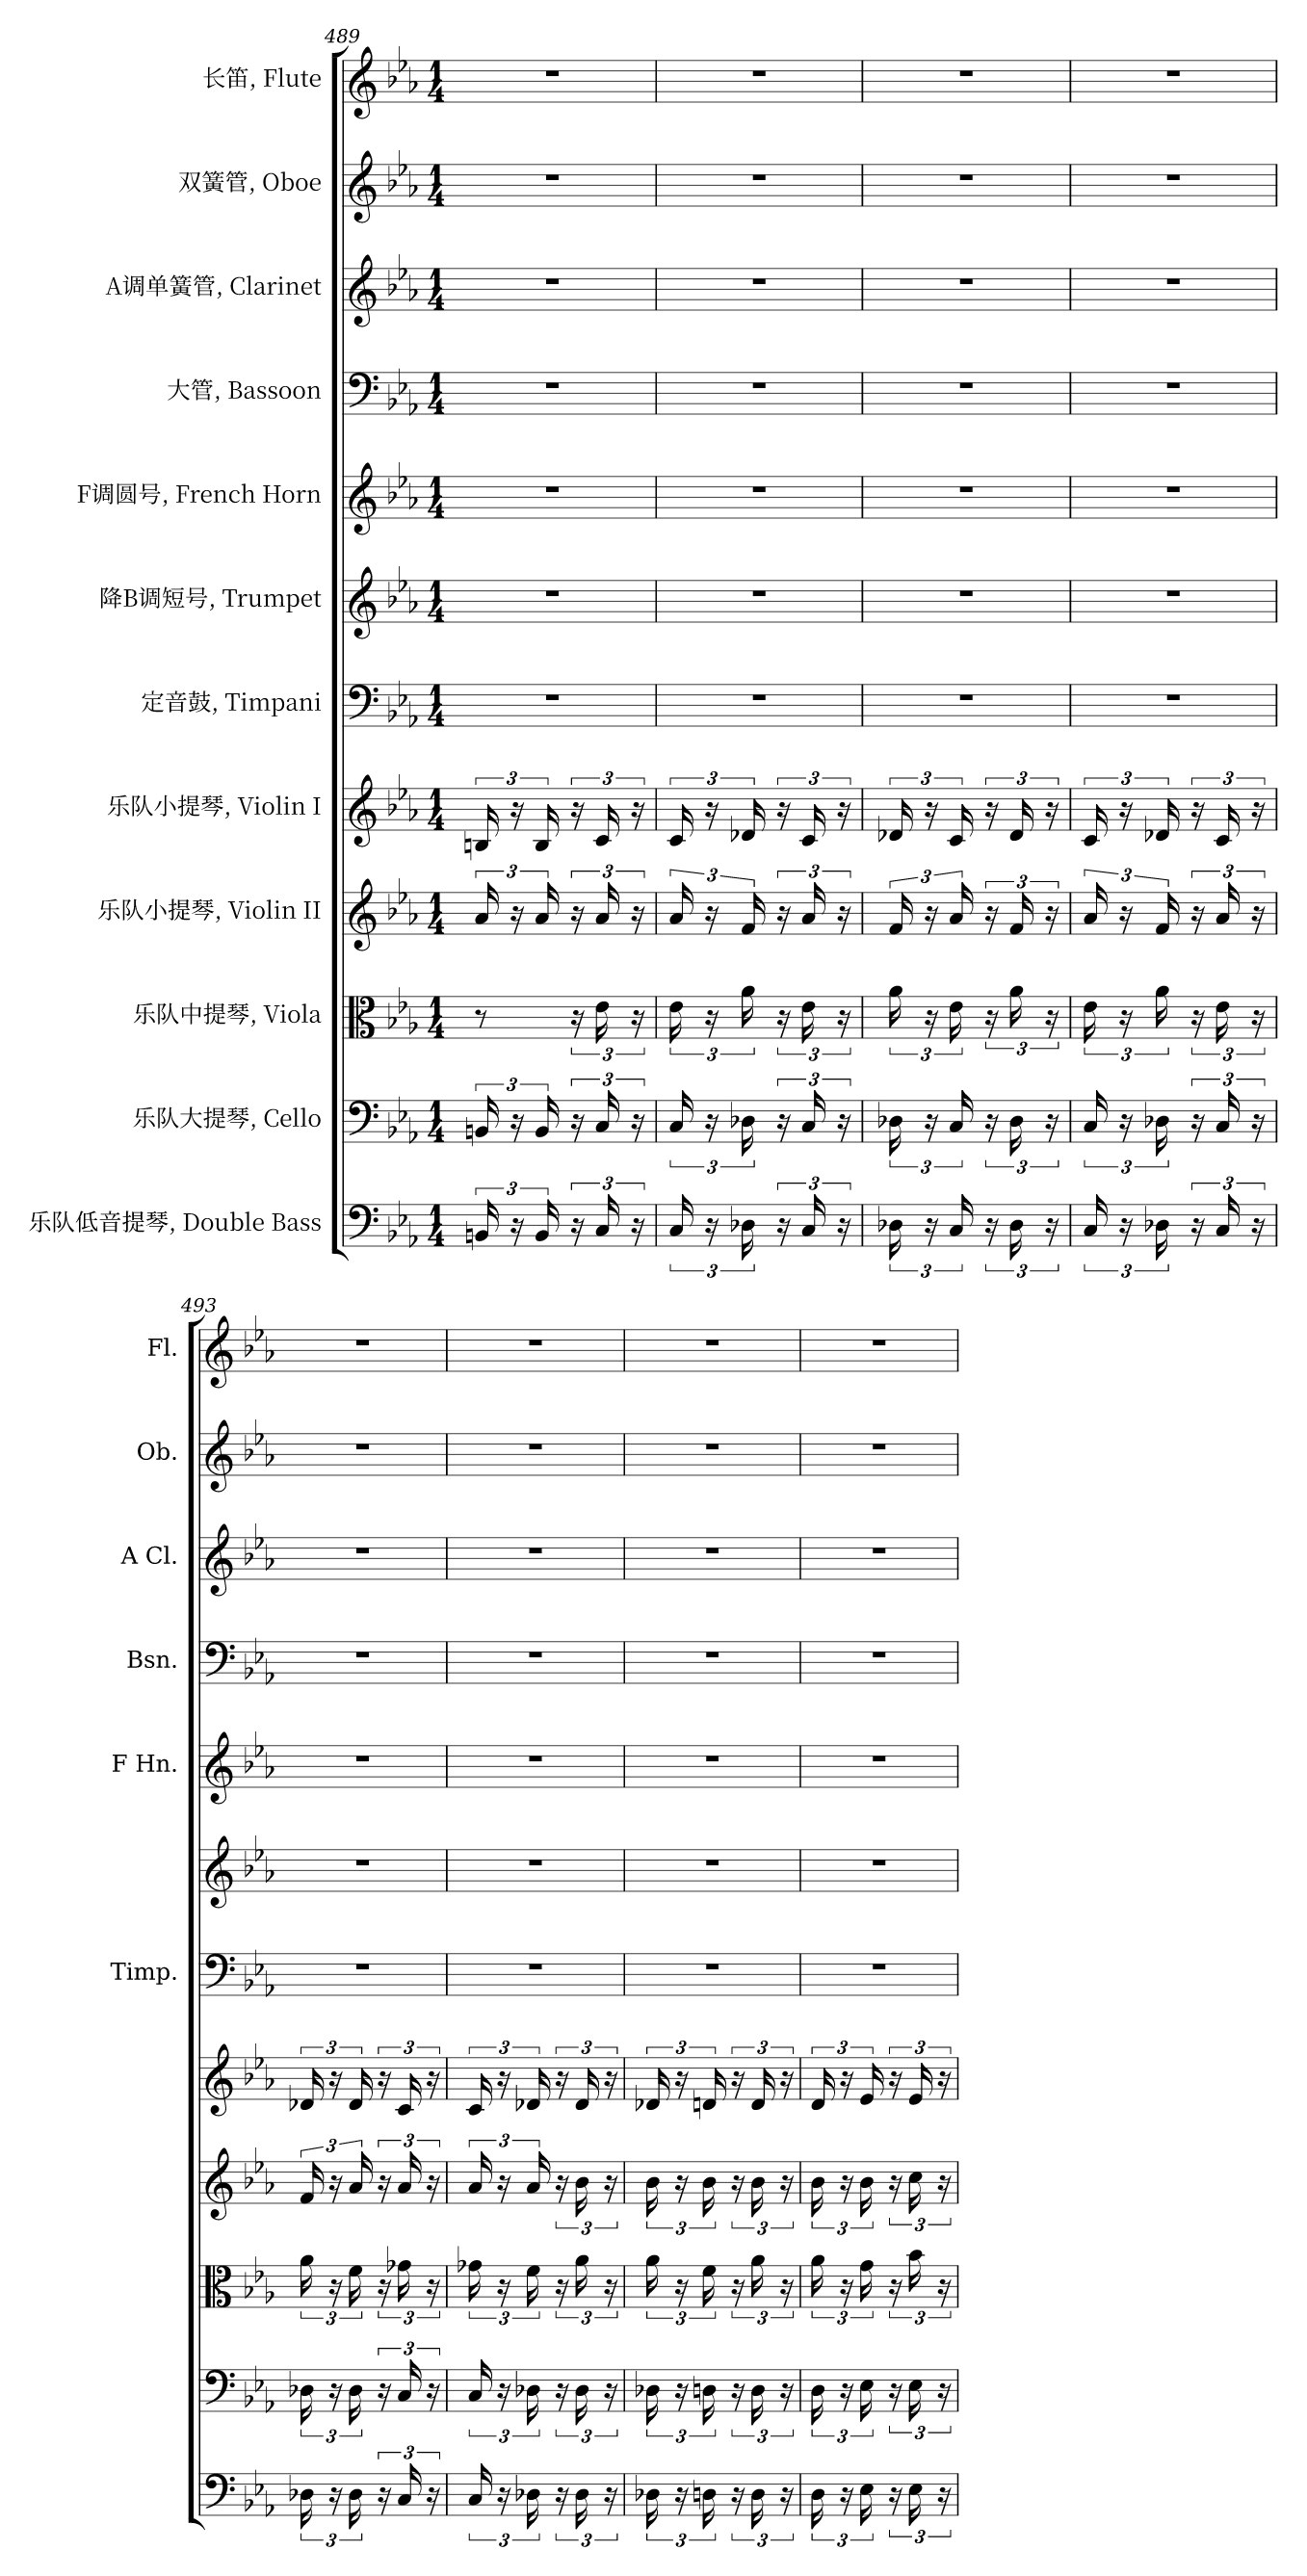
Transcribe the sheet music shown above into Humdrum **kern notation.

**kern	**kern	**kern	**kern	**kern	**kern	**kern	**kern	**kern	**kern	**kern	**kern
*part12	*part11	*part10	*part9	*part8	*part7	*part6	*part5	*part4	*part3	*part2	*part1
*staff12	*staff11	*staff10	*staff9	*staff8	*staff7	*staff6	*staff5	*staff4	*staff3	*staff2	*staff1
*I"乐队低音提琴, Double Bass	*I"乐队大提琴, Cello	*I"乐队中提琴, Viola	*I"乐队小提琴, Violin II	*I"乐队小提琴, Violin I	*I"定音鼓, Timpani	*I"降B调短号, Trumpet	*I"F调圆号, French Horn	*I"大管, Bassoon	*I"A调单簧管, Clarinet	*I"双簧管, Oboe	*I"长笛, Flute
*	*	*	*	*	*I'Timp.	*	*I'F Hn.	*I'Bsn.	*I'A Cl.	*I'Ob.	*I'Fl.
*clefF4	*clefF4	*clefC3	*clefG2	*clefG2	*clefF4	*clefG2	*clefG2	*clefF4	*clefG2	*clefG2	*clefG2
*ITrd7c12	*	*	*	*	*	*ITrd1c2	*ITrd4c7	*	*ITrd2c3	*	*
*k[b-e-a-]	*k[b-e-a-]	*k[b-e-a-]	*k[b-e-a-]	*k[b-e-a-]	*k[b-e-a-]	*k[b-e-a-d-g-]	*k[b-e-a-d-]	*k[b-e-a-]	*k[]	*k[b-e-a-]	*k[b-e-a-]
*M1/4	*M1/4	*M1/4	*M1/4	*M1/4	*M1/4	*M1/4	*M1/4	*M1/4	*M1/4	*M1/4	*M1/4
=489	=489	=489	=489	=489	=489	=489	=489	=489	=489	=489	=489
24BBBn/	24BBn/	8r	24a-/	24Bn/	4r	4r	4r	4r	4r	4r	4r
24r	24r	.	24r	24r	.	.	.	.	.	.	.
24BBB/	24BB/	.	24a-/	24B/	.	.	.	.	.	.	.
24r	24r	24r	24r	24r	.	.	.	.	.	.	.
24CC/	24C/	24e-\	24a-/	24c/	.	.	.	.	.	.	.
24r	24r	24r	24r	24r	.	.	.	.	.	.	.
=490	=490	=490	=490	=490	=490	=490	=490	=490	=490	=490	=490
24CC/	24C/	24e-\	24a-/	24c/	4r	4r	4r	4r	4r	4r	4r
24r	24r	24r	24r	24r	.	.	.	.	.	.	.
24DD-X\	24D-X\	24a-\	24f/	24d-X/	.	.	.	.	.	.	.
24r	24r	24r	24r	24r	.	.	.	.	.	.	.
24CC/	24C/	24e-\	24a-/	24c/	.	.	.	.	.	.	.
24r	24r	24r	24r	24r	.	.	.	.	.	.	.
!!LO:PB:g=z
=491	=491	=491	=491	=491	=491	=491	=491	=491	=491	=491	=491
24DD-X\	24D-X\	24a-\	24f/	24d-X/	4r	4r	4r	4r	4r	4r	4r
24r	24r	24r	24r	24r	.	.	.	.	.	.	.
24CC/	24C/	24e-\	24a-/	24c/	.	.	.	.	.	.	.
24r	24r	24r	24r	24r	.	.	.	.	.	.	.
24DD-\	24D-\	24a-\	24f/	24d-/	.	.	.	.	.	.	.
24r	24r	24r	24r	24r	.	.	.	.	.	.	.
=492	=492	=492	=492	=492	=492	=492	=492	=492	=492	=492	=492
24CC/	24C/	24e-\	24a-/	24c/	4r	4r	4r	4r	4r	4r	4r
24r	24r	24r	24r	24r	.	.	.	.	.	.	.
24DD-X\	24D-X\	24a-\	24f/	24d-X/	.	.	.	.	.	.	.
24r	24r	24r	24r	24r	.	.	.	.	.	.	.
24CC/	24C/	24e-\	24a-/	24c/	.	.	.	.	.	.	.
24r	24r	24r	24r	24r	.	.	.	.	.	.	.
=493	=493	=493	=493	=493	=493	=493	=493	=493	=493	=493	=493
24DD-X\	24D-X\	24a-\	24f/	24d-X/	4r	4r	4r	4r	4r	4r	4r
24r	24r	24r	24r	24r	.	.	.	.	.	.	.
24DD-\	24D-\	24f\	24a-/	24d-/	.	.	.	.	.	.	.
24r	24r	24r	24r	24r	.	.	.	.	.	.	.
24CC/	24C/	24g-X\	24a-/	24c/	.	.	.	.	.	.	.
24r	24r	24r	24r	24r	.	.	.	.	.	.	.
=494	=494	=494	=494	=494	=494	=494	=494	=494	=494	=494	=494
24CC/	24C/	24g-X\	24a-/	24c/	4r	4r	4r	4r	4r	4r	4r
24r	24r	24r	24r	24r	.	.	.	.	.	.	.
24DD-X\	24D-X\	24f\	24a-/	24d-X/	.	.	.	.	.	.	.
24r	24r	24r	24r	24r	.	.	.	.	.	.	.
24DD-\	24D-\	24a-\	24b-\	24d-/	.	.	.	.	.	.	.
24r	24r	24r	24r	24r	.	.	.	.	.	.	.
!!LO:PB:g=z
=495	=495	=495	=495	=495	=495	=495	=495	=495	=495	=495	=495
24DD-X\	24D-X\	24a-\	24b-\	24d-X/	4r	4r	4r	4r	4r	4r	4r
24r	24r	24r	24r	24r	.	.	.	.	.	.	.
24DDn\	24Dn\	24f\	24b-\	24dn/	.	.	.	.	.	.	.
24r	24r	24r	24r	24r	.	.	.	.	.	.	.
24DD\	24D\	24a-\	24b-\	24d/	.	.	.	.	.	.	.
24r	24r	24r	24r	24r	.	.	.	.	.	.	.
=496	=496	=496	=496	=496	=496	=496	=496	=496	=496	=496	=496
24DD\	24D\	24a-\	24b-\	24d/	4r	4r	4r	4r	4r	4r	4r
24r	24r	24r	24r	24r	.	.	.	.	.	.	.
24EE-\	24E-\	24g\	24b-\	24e-/	.	.	.	.	.	.	.
24r	24r	24r	24r	24r	.	.	.	.	.	.	.
24EE-\	24E-\	24b-\	24cc\	24e-/	.	.	.	.	.	.	.
24r	24r	24r	24r	24r	.	.	.	.	.	.	.
=	=	=	=	=	=	=	=	=	=	=	=
*-	*-	*-	*-	*-	*-	*-	*-	*-	*-	*-	*-
